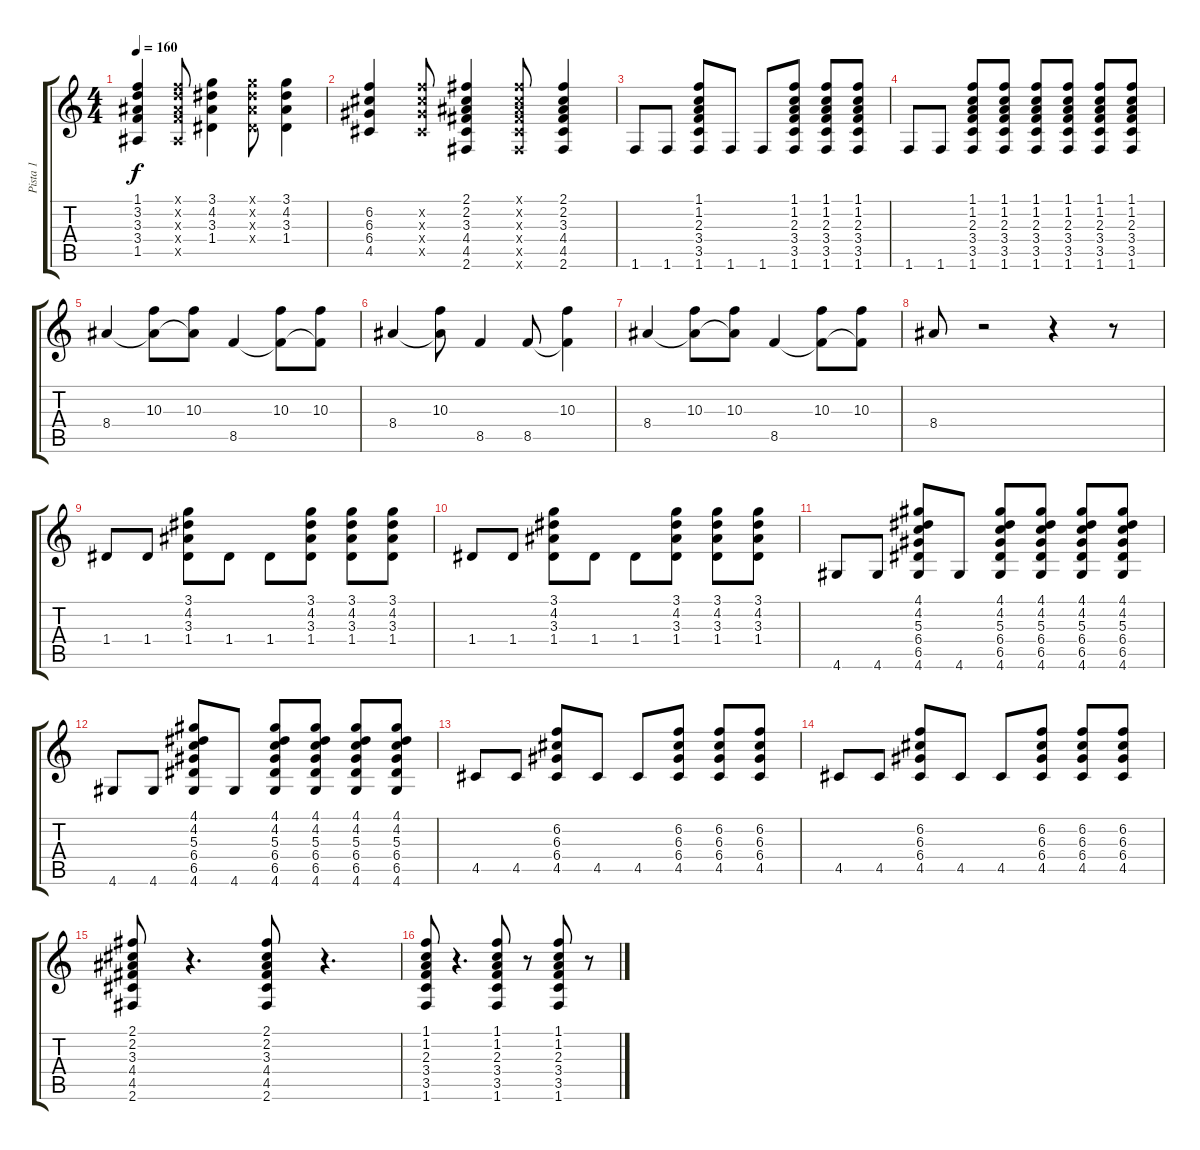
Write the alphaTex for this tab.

\track ("Pista 1" "Pista 1") {instrument acousticguitarnylon}
\staff {score tabs}
\tuning (E4 B3 G3 D3 A2 E2) {hide}
\ts (4 4)
\tempo 160
\clef g2
\ks c
(1.1 3.2 3.3 3.4 1.5).4{dy f} (1.1{x} 3.2{x} 3.3{x} 3.4{x} 1.5{x}).8 (3.1 4.2 3.3 1.4).4 (3.1{x} 4.2{x} 3.3{x} 1.4{x}).8 (3.1 4.2 3.3 1.4).4 |
(6.2 6.3 6.4 4.5).4 (6.2{x} 6.3{x} 6.4{x} 4.5{x}).8 (2.1 2.2 3.3 4.4 4.5 2.6).4 (2.1{x} 2.2{x} 3.3{x} 4.4{x} 4.5{x} 2.6{x}).8 (2.1 2.2 3.3 4.4 4.5 2.6).4 |
1.6.8 1.6.8 (1.1 1.2 2.3 3.4 3.5 1.6).8 1.6.8 1.6.8 (1.1 1.2 2.3 3.4 3.5 1.6).8 (1.1 1.2 2.3 3.4 3.5 1.6).8 (1.1 1.2 2.3 3.4 3.5 1.6).8 |
1.6.8 1.6.8 (1.1 1.2 2.3 3.4 3.5 1.6).8 (1.1 1.2 2.3 3.4 3.5 1.6).8 (1.1 1.2 2.3 3.4 3.5 1.6).8 (1.1 1.2 2.3 3.4 3.5 1.6).8 (1.1 1.2 2.3 3.4 3.5 1.6).8 (1.1 1.2 2.3 3.4 3.5 1.6).8 |
8.4.4 (10.3 8.4{t}).8 (10.3 8.4{t}).8 8.5.4 (10.3 8.5{t}).8 (10.3 8.5{t}).8 |
8.4.4 (10.3 8.4{t}).8 8.5.4 8.5.8 (10.3 8.5{t}).4 |
8.4.4 (10.3 8.4{t}).8 (10.3 8.4{t}).8 8.5.4 (10.3 8.5{t}).8 (10.3 8.5{t}).8 |
8.4.8 r.2 r.4 r.8 |
1.4.8 1.4.8 (3.1 4.2 3.3 1.4).8 1.4.8 1.4.8 (3.1 4.2 3.3 1.4).8 (3.1 4.2 3.3 1.4).8 (3.1 4.2 3.3 1.4).8 |
1.4.8 1.4.8 (3.1 4.2 3.3 1.4).8 1.4.8 1.4.8 (3.1 4.2 3.3 1.4).8 (3.1 4.2 3.3 1.4).8 (3.1 4.2 3.3 1.4).8 |
4.6.8 4.6.8 (4.1 4.2 5.3 6.4 6.5 4.6).8 4.6.8 (4.1 4.2 5.3 6.4 6.5 4.6).8 (4.1 4.2 5.3 6.4 6.5 4.6).8 (4.1 4.2 5.3 6.4 6.5 4.6).8 (4.1 4.2 5.3 6.4 6.5 4.6).8 |
4.6.8 4.6.8 (4.1 4.2 5.3 6.4 6.5 4.6).8 4.6.8 (4.1 4.2 5.3 6.4 6.5 4.6).8 (4.1 4.2 5.3 6.4 6.5 4.6).8 (4.1 4.2 5.3 6.4 6.5 4.6).8 (4.1 4.2 5.3 6.4 6.5 4.6).8 |
4.5.8 4.5.8 (6.2 6.3 6.4 4.5).8 4.5.8 4.5.8 (6.2 6.3 6.4 4.5).8 (6.2 6.3 6.4 4.5).8 (6.2 6.3 6.4 4.5).8 |
4.5.8 4.5.8 (6.2 6.3 6.4 4.5).8 4.5.8 4.5.8 (6.2 6.3 6.4 4.5).8 (6.2 6.3 6.4 4.5).8 (6.2 6.3 6.4 4.5).8 |
(2.1 2.2 3.3 4.4 4.5 2.6).8 r.4{d} (2.1 2.2 3.3 4.4 4.5 2.6).8 r.4{d} |
(1.1 1.2 2.3 3.4 3.5 1.6).8 r.4{d} (1.1 1.2 2.3 3.4 3.5 1.6).8 r.8 (1.1 1.2 2.3 3.4 3.5 1.6).8 r.8
